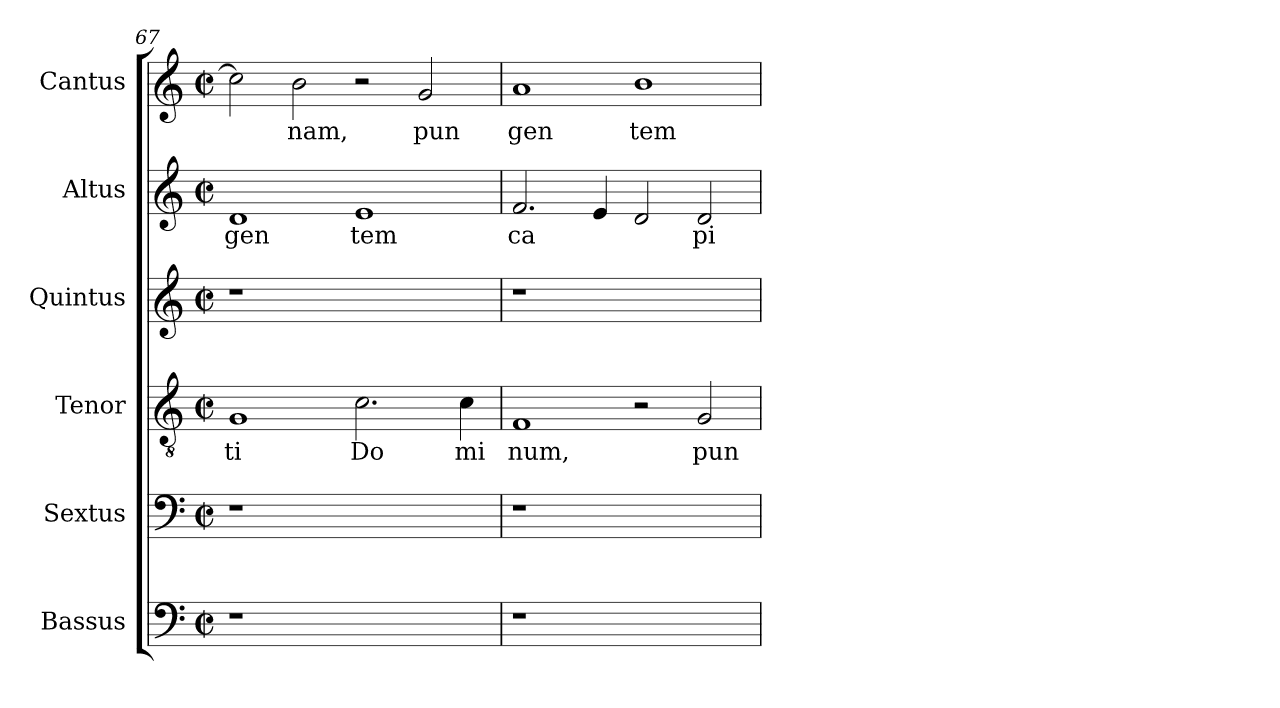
**kern	**kern	**kern	**text	**kern	**kern	**text	**kern	**text
*part6	*part5	*part4	*part4	*part3	*part2	*part2	*part1	*part1
*staff6	*staff5	*staff4	*staff4	*staff3	*staff2	*staff2	*staff1	*staff1
*I"Bassus	*I"Sextus	*I"Tenor	*	*I"Quintus	*I"Altus	*	*I"Cantus	*
*I'Bassus	*I'Sextus	*I'Tenor	*	*I'Quintus	*I'Altus	*	*I'Cantus	*
*clefF4	*clefF4	*clefGv2	*	*clefG2	*clefG2	*	*clefG2	*
*k[]	*k[]	*k[]	*	*k[]	*k[]	*	*k[]	*
*C:	*C:	*C:	*	*C:	*C:	*	*C:	*
*M2/2	*M2/2	*M2/2	*	*M2/2	*M2/2	*	*M2/2	*
*met(c|)	*met(c|)	*met(c|)	*	*met(c|)	*met(c|)	*	*met(c|)	*
=67	=67	=67	=67	=67	=67	=67	=67	=67
!	!	!	!LO:LY:b:cj	!	!	!LO:LY:b:cj	!	!LO:LY:b:cj
1r	1r	1G	ti	1r	1d	gen	2cc\]	.
!	!	!	!	!	!	!	!	!LO:LY:b:cj
.	.	.	.	.	.	.	2b\	nam,
!	!	!	!LO:LY:b:cj	!	!	!LO:LY:b:cj	!	!
1ryy	1ryy	2.c\	Do	1ryy	1e	tem	2r	.
!	!	!	!	!	!	!	!	!LO:LY:b:cj
.	.	.	.	.	.	.	2g/	pun
!	!	!	!LO:LY:b:cj	!	!	!	!	!
.	.	4c\	mi	.	.	.	.	.
=68	=68	=68	=68	=68	=68	=68	=68	=68
!	!	!	!LO:LY:b:cj	!	!	!LO:LY:b:cj	!	!LO:LY:b:cj
1r	1r	1F	num,	1r	2.f/	ca	1a	gen
!	!	!	!	!	!	!LO:LY:b:cj	!	!
.	.	.	.	.	4e/	.	.	.
!	!	!	!	!	!	!LO:LY:b:cj	!	!LO:LY:b:cj
1ryy	1ryy	2r	.	1ryy	2d/	.	1b	tem
!	!	!	!LO:LY:b:cj	!	!	!LO:LY:b:cj	!	!
.	.	2G/	pun	.	2d/	pi	.	.
=	=	=	=	=	=	=	=	=
*-	*-	*-	*-	*-	*-	*-	*-	*-
